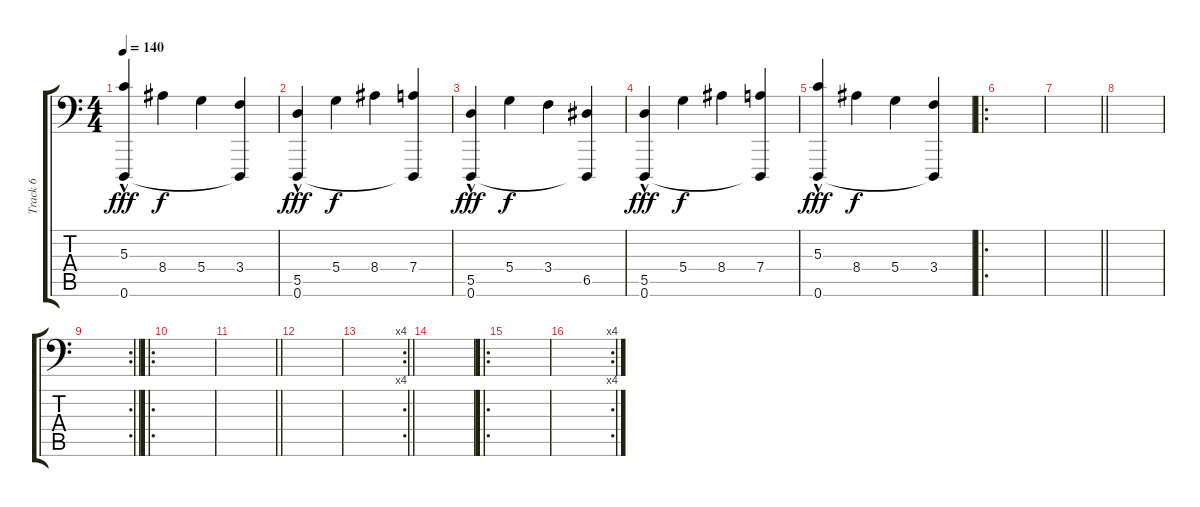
\track ("Track 6" "Track 6") {instrument acousticgrandpiano}
\staff {score tabs}
\tuning (E4 B3 G3 D3 A2 D1) {hide}
\ts (4 4)
\tempo 140
\clef f4
\ks c
(5.3 0.6{hac}).4{dy fff} 8.4.4{dy f} 5.4.4 (3.4 0.6{t}).4 |
(5.5 0.6{hac}).4{dy fff} 5.4.4{dy f} 8.4.4 (7.4 0.6{t}).4 |
(5.5 0.6{hac}).4{dy fff} 5.4.4{dy f} 3.4.4 (6.5 0.6{t}).4 |
(5.5 0.6{hac}).4{dy fff} 5.4.4{dy f} 8.4.4 (7.4 0.6{t}).4 |
(5.3 0.6{hac}).4{dy fff} 8.4.4{dy f} 5.4.4 (3.4 0.6{t}).4 |
\ro
|
\barLineRight lightlight
|
|
\rc 2
\barLineRight lightlight
|
\ro
|
\barLineRight lightlight
|
|
\rc 4
\barLineRight lightlight
|
|
\ro
|
\rc 4
